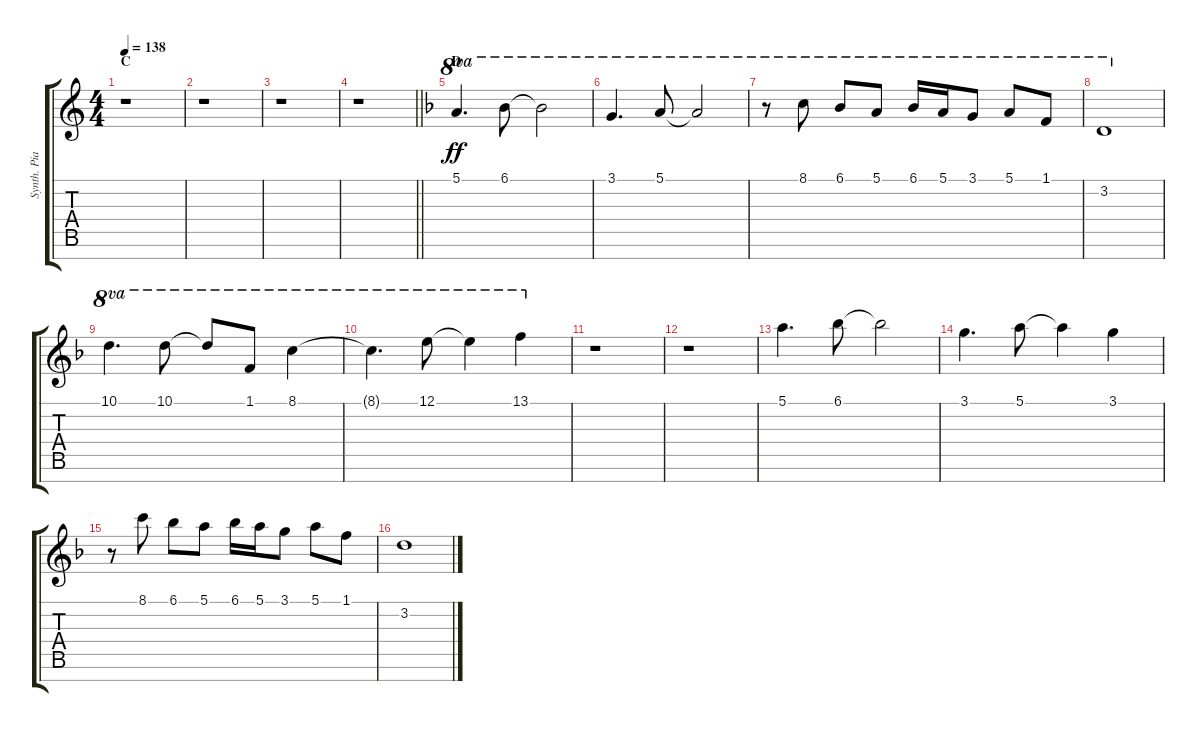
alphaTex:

\track ("Synth. Piano" "Synth. Pia") {instrument pad1newage}
\staff {score tabs}
\tuning (E5 B4 G4 D4 A3 E3 B2) {hide}
\ts (4 4)
\section ("" "C")
\tempo 138
\clef g2
\ks c
r.1{dy ff} |
r.1 |
r.1 |
\barLineRight lightlight
r.1 |
\section ("" "D")
\ks f
5.1.4{d ot 8va} 6.1.8{ot 8va} 6.1{t}.2{ot 8va} |
3.1.4{d ot 8va} 5.1.8{ot 8va} 5.1{t}.2{ot 8va} |
r.8{ot 8va} 8.1.8{ot 8va} 6.1.8{ot 8va} 5.1.8{ot 8va} 6.1.16{ot 8va} 5.1.16{ot 8va} 3.1.8{ot 8va} 5.1.8{ot 8va} 1.1.8{ot 8va} |
3.2.1{ot 8va} |
10.1.4{d ot 8va} 10.1.8{ot 8va} 10.1{t}.8{ot 8va} 1.1.8{ot 8va} 8.1.4{ot 8va} |
8.1{t}.4{d ot 8va} 12.1.8{ot 8va} 12.1{t}.4{ot 8va} 13.1.4{ot 8va} |
r.1 |
r.1 |
5.1.4{d} 6.1.8 6.1{t}.2 |
3.1.4{d} 5.1.8 5.1{t}.4 3.1.4 |
r.8 8.1.8 6.1.8 5.1.8 6.1.16 5.1.16 3.1.8 5.1.8 1.1.8 |
3.2.1
